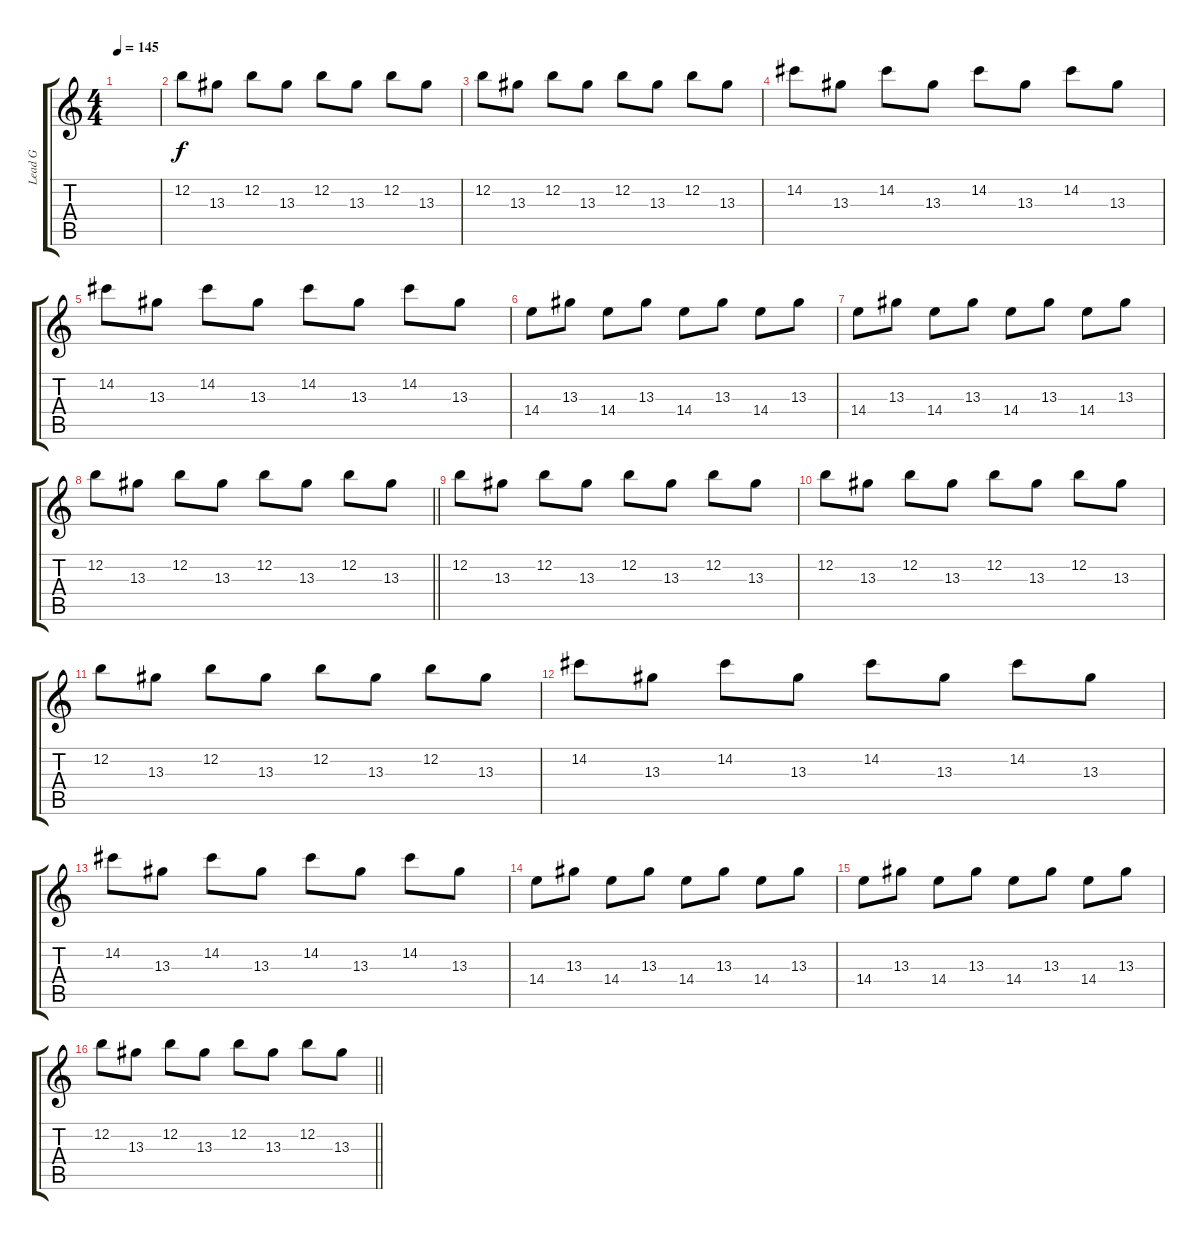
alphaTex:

\track ("Lead G" "Lead G") {instrument overdrivenguitar}
\staff {score tabs}
\tuning (E4 B3 G3 D3 A2 E2) {hide}
\ts (4 4)
\tempo 145
\clef g2
\ks c
|
12.2.8 13.3.8 12.2.8 13.3.8 12.2.8 13.3.8 12.2.8 13.3.8 |
12.2.8 13.3.8 12.2.8 13.3.8 12.2.8 13.3.8 12.2.8 13.3.8 |
14.2.8 13.3.8 14.2.8 13.3.8 14.2.8 13.3.8 14.2.8 13.3.8 |
14.2.8 13.3.8 14.2.8 13.3.8 14.2.8 13.3.8 14.2.8 13.3.8 |
14.4.8 13.3.8 14.4.8 13.3.8 14.4.8 13.3.8 14.4.8 13.3.8 |
14.4.8 13.3.8 14.4.8 13.3.8 14.4.8 13.3.8 14.4.8 13.3.8 |
\barLineRight lightlight
12.2.8 13.3.8 12.2.8 13.3.8 12.2.8 13.3.8 12.2.8 13.3.8 |
12.2.8 13.3.8 12.2.8 13.3.8 12.2.8 13.3.8 12.2.8 13.3.8 |
12.2.8 13.3.8 12.2.8 13.3.8 12.2.8 13.3.8 12.2.8 13.3.8 |
12.2.8 13.3.8 12.2.8 13.3.8 12.2.8 13.3.8 12.2.8 13.3.8 |
14.2.8 13.3.8 14.2.8 13.3.8 14.2.8 13.3.8 14.2.8 13.3.8 |
14.2.8 13.3.8 14.2.8 13.3.8 14.2.8 13.3.8 14.2.8 13.3.8 |
14.4.8 13.3.8 14.4.8 13.3.8 14.4.8 13.3.8 14.4.8 13.3.8 |
14.4.8 13.3.8 14.4.8 13.3.8 14.4.8 13.3.8 14.4.8 13.3.8 |
\barLineRight lightlight
12.2.8 13.3.8 12.2.8 13.3.8 12.2.8 13.3.8 12.2.8 13.3.8
